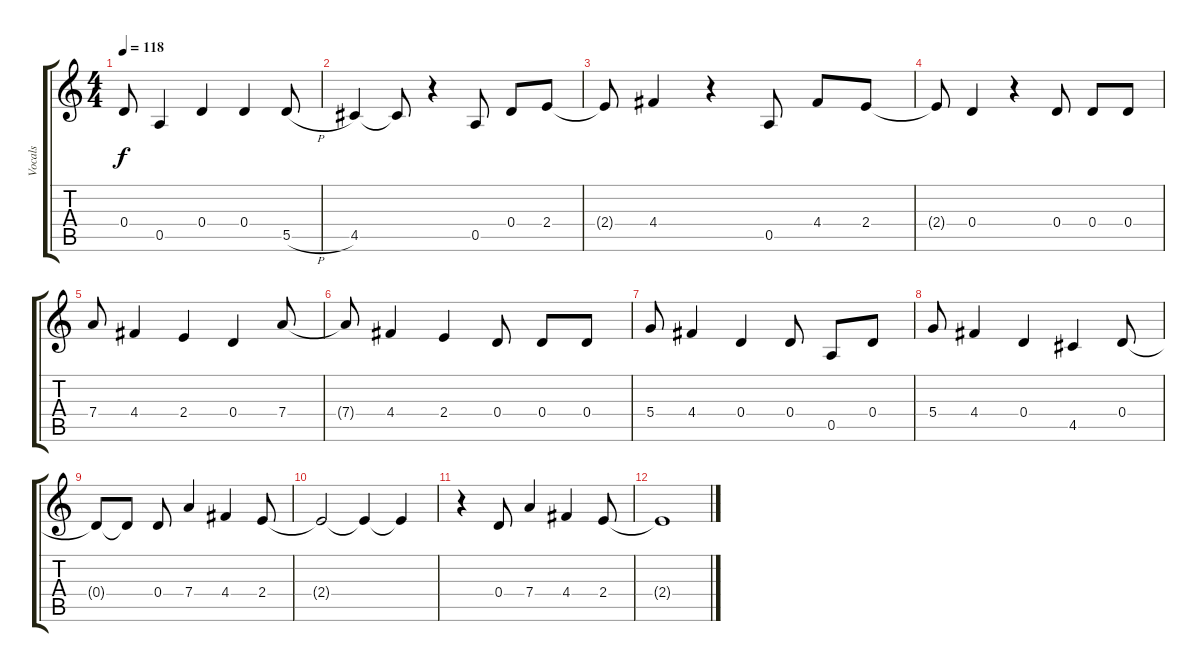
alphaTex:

\track ("Vocals" "Vocals") {instrument contrabass}
\staff {score tabs}
\tuning (E4 B3 G3 D3 A2 E2) {hide}
\ts (4 4)
\tempo 118
\clef g2
\ks c
0.4{t}.8{dy f} 0.5.4 0.4.4 0.4.4 5.5{h}.8 |
4.5.4 4.5{t}.8 r.4 0.5.8 0.4.8 2.4.8 |
2.4{t}.8 4.4.4 r.4 0.5.8 4.4.8 2.4.8 |
2.4{t}.8 0.4.4 r.4 0.4.8 0.4.8 0.4.8 |
7.4.8 4.4.4 2.4.4 0.4.4 7.4.8 |
7.4{t}.8 4.4.4 2.4.4 0.4.8 0.4.8 0.4.8 |
5.4.8 4.4.4 0.4.4 0.4.8 0.5.8 0.4.8 |
5.4.8 4.4.4 0.4.4 4.5.4 0.4.8 |
0.4{t}.8 0.4{t}.8 0.4.8 7.4.4 4.4.4 2.4.8 |
2.4{t}.2 2.4{t}.4 2.4{t}.4 |
r.4 0.4.8 7.4.4 4.4.4 2.4.8 |
2.4{t}.1
